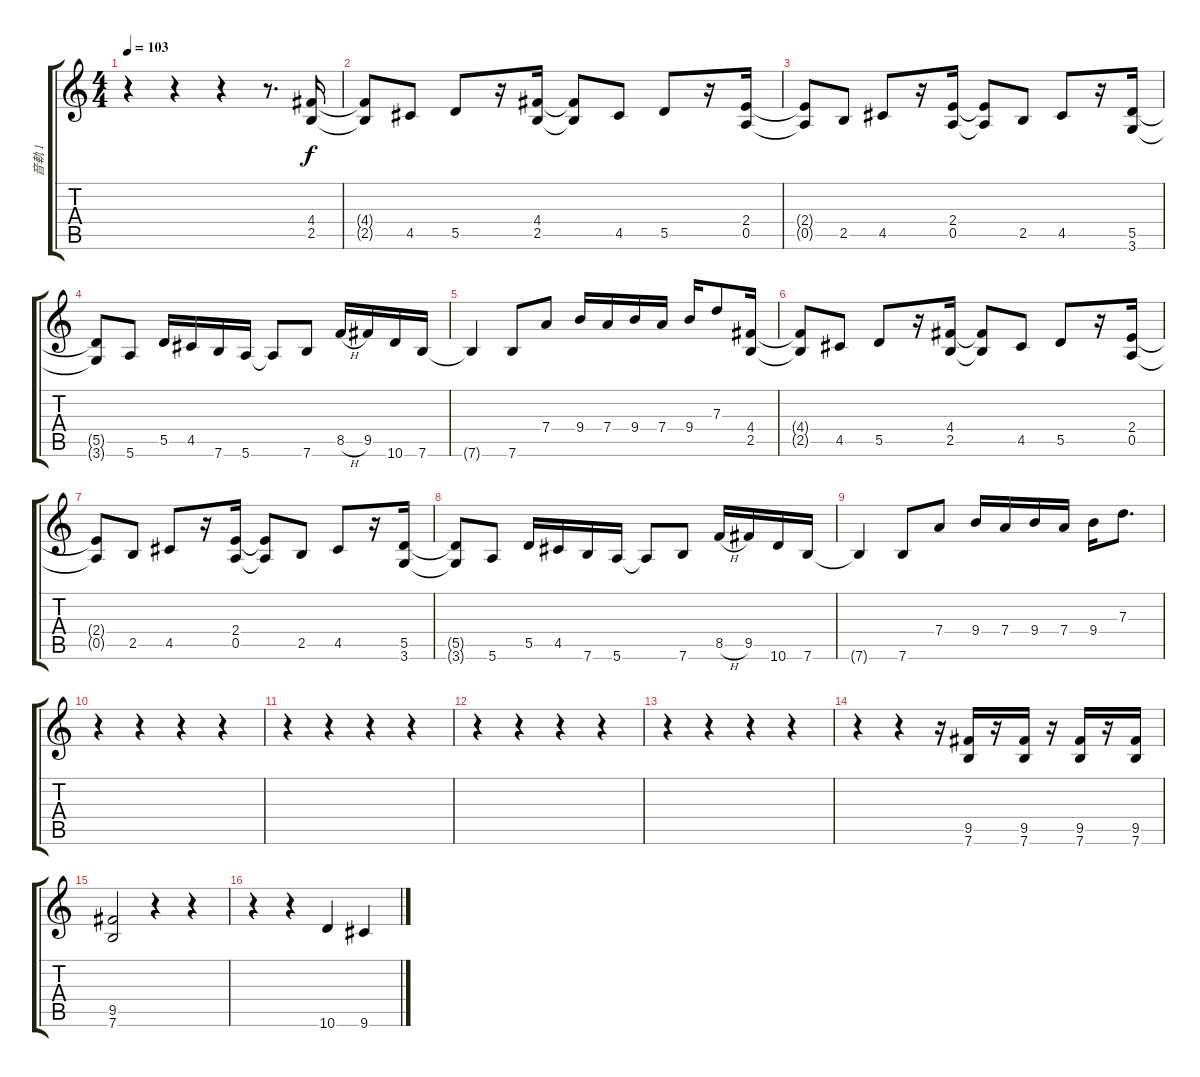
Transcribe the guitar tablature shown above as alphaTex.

\track ("音軌 1" "音軌 1") {instrument overdrivenguitar}
\staff {score tabs}
\tuning (E4 B3 G3 D3 A2 E2) {hide}
\ts (4 4)
\tempo 103
\clef g2
\ks c
r.4{dy f instrument overdrivenguitar} r.4 r.4 r.8{d} (4.4 2.5).16 |
(4.4{t} 2.5{t}).8 4.5.8 5.5.8 r.16 (4.4 2.5).16 (4.4{t} 2.5{t}).8 4.5.8 5.5.8 r.16 (2.4 0.5).16 |
(2.4{t} 0.5{t}).8 2.5.8 4.5.8 r.16 (2.4 0.5).16 (2.4{t} 0.5{t}).8 2.5.8 4.5.8 r.16 (5.5 3.6).16 |
(5.5{t} 3.6{t}).8 5.6.8 5.5.16 4.5.16 7.6.16 5.6.16 5.6{t}.8 7.6.8 8.5{h}.16 9.5.16 10.6.16 7.6.16 |
7.6{t}.4 7.6.8 7.4.8 9.4.16 7.4.16 9.4.16 7.4.16 9.4.16 7.3.8 (4.4 2.5).16 |
(4.4{t} 2.5{t}).8 4.5.8 5.5.8 r.16 (4.4 2.5).16 (4.4{t} 2.5{t}).8 4.5.8 5.5.8 r.16 (2.4 0.5).16 |
(2.4{t} 0.5{t}).8 2.5.8 4.5.8 r.16 (2.4 0.5).16 (2.4{t} 0.5{t}).8 2.5.8 4.5.8 r.16 (5.5 3.6).16 |
(5.5{t} 3.6{t}).8 5.6.8 5.5.16 4.5.16 7.6.16 5.6.16 5.6{t}.8 7.6.8 8.5{h}.16 9.5.16 10.6.16 7.6.16 |
7.6{t}.4 7.6.8 7.4.8 9.4.16 7.4.16 9.4.16 7.4.16 9.4.16 7.3.8{d} |
r.4 r.4 r.4 r.4 |
r.4 r.4 r.4 r.4 |
r.4 r.4 r.4 r.4 |
r.4 r.4 r.4 r.4 |
r.4 r.4 r.16 (9.5 7.6).16 r.16 (9.5 7.6).16 r.16 (9.5 7.6).16 r.16 (9.5 7.6).16 |
(9.5 7.6).2 r.4 r.4 |
r.4 r.4 10.6.4 9.6.4
